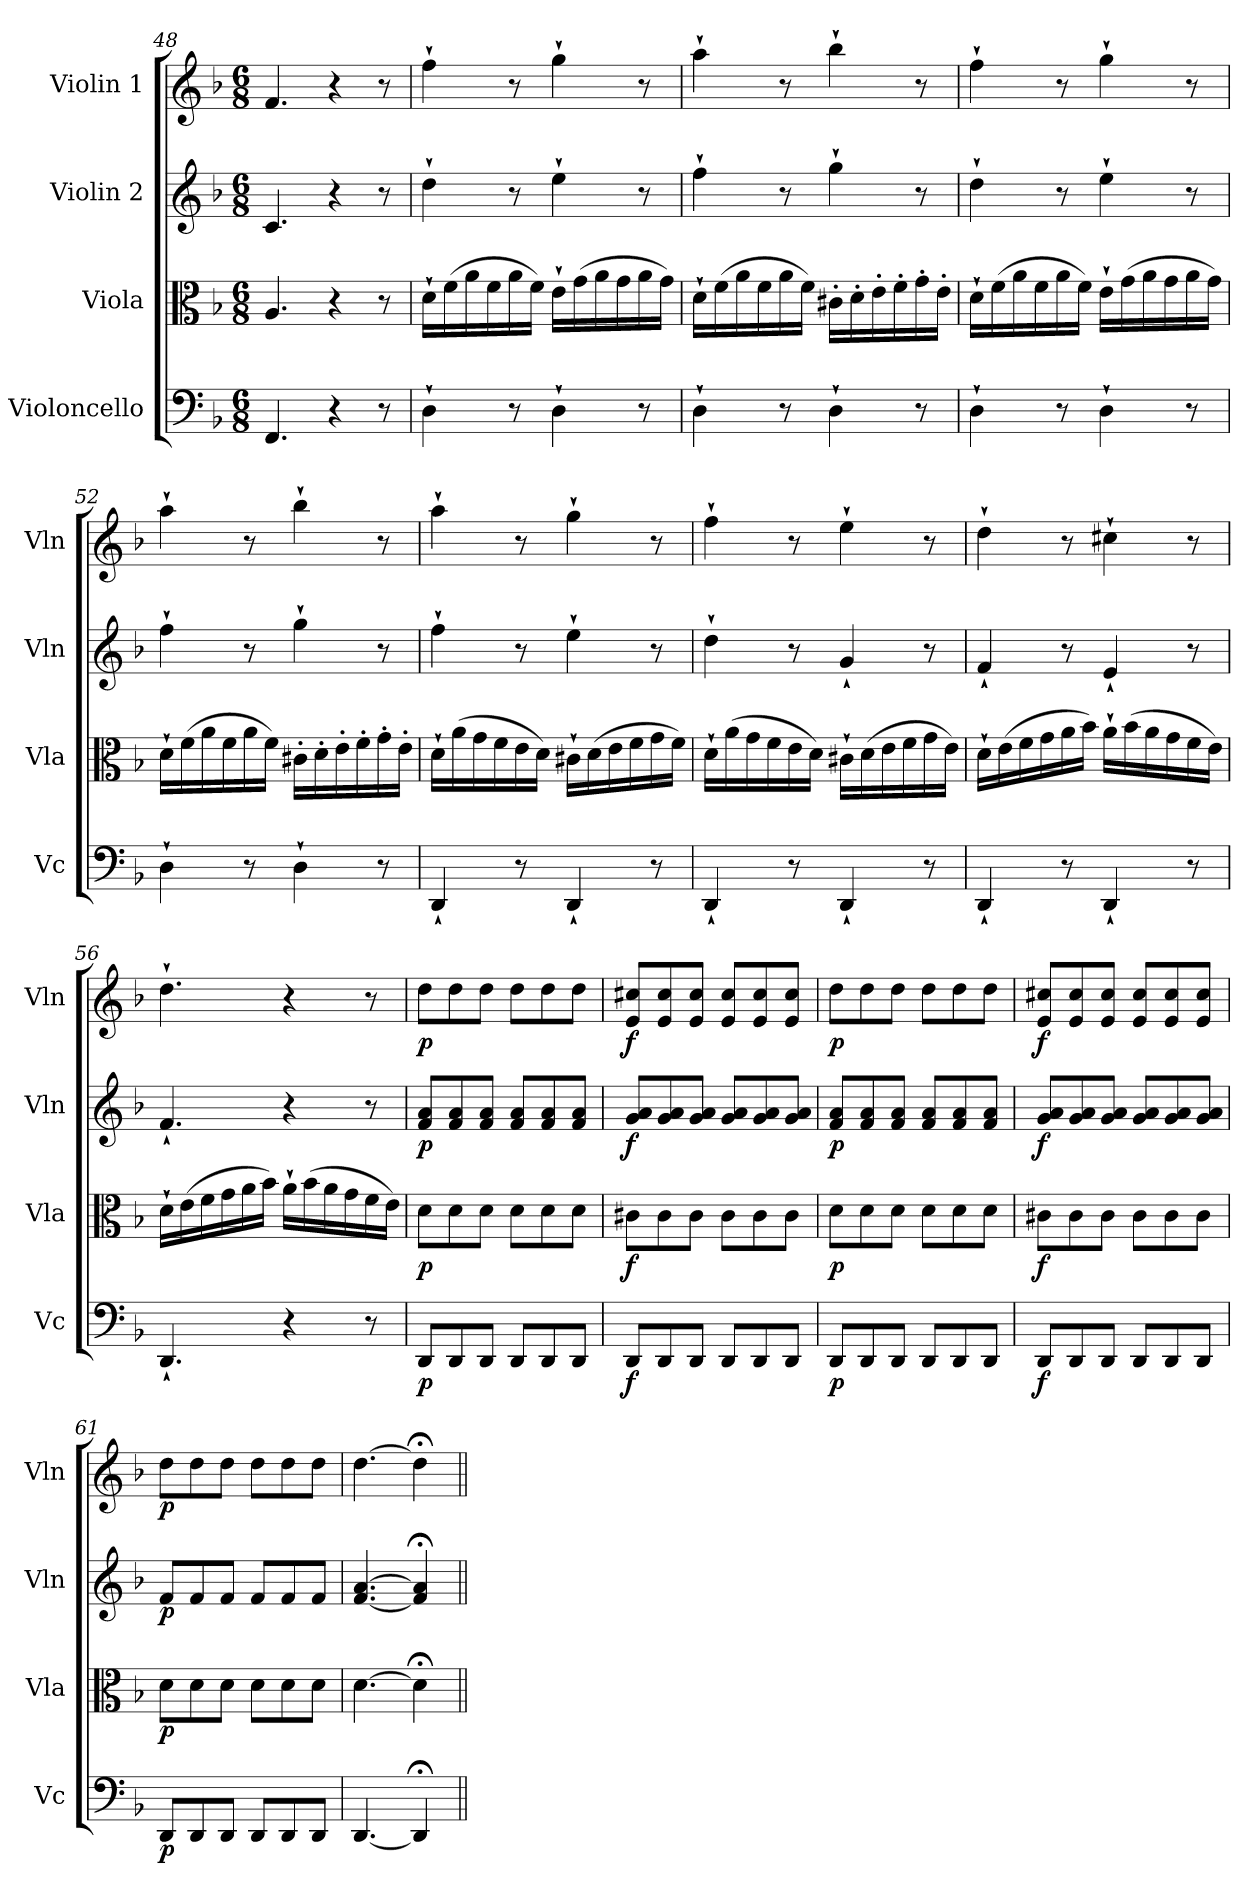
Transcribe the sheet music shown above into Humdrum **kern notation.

**kern	**dynam	**kern	**dynam	**kern	**dynam	**kern	**dynam
*part4	*part4	*part3	*part3	*part2	*part2	*part1	*part1
*staff4	*staff4	*staff3	*staff3	*staff2	*staff2	*staff1	*staff1
*I"Violoncello	*	*I"Viola	*	*I"Violin 2	*	*I"Violin 1	*
*I'Vc	*	*I'Vla	*	*I'Vln	*	*I'Vln	*
*clefF4	*	*clefC3	*	*clefG2	*	*clefG2	*
*k[b-]	*	*k[b-]	*	*k[b-]	*	*k[b-]	*
*M6/8	*	*M6/8	*	*M6/8	*	*M6/8	*
=48	=48	=48	=48	=48	=48	=48	=48
4.FF/	.	4.A/	.	4.c/	.	4.f/	.
4r	.	4r	.	4r	.	4r	.
8r	.	8r	.	8r	.	8r	.
!!LO:LB:g=z
=49	=49	=49	=49	=49	=49	=49	=49
4D`\	.	16d`\LL	.	4dd`\	.	4ff`\	.
.	.	(16f\	.	.	.	.	.
.	.	16a\	.	.	.	.	.
.	.	16f\	.	.	.	.	.
8r	.	16a\	.	8r	.	8r	.
.	.	16f\JJ)	.	.	.	.	.
4D`\	.	16e`\LL	.	4ee`\	.	4gg`\	.
.	.	(16g\	.	.	.	.	.
.	.	16a\	.	.	.	.	.
.	.	16g\	.	.	.	.	.
8r	.	16a\	.	8r	.	8r	.
.	.	16g\JJ)	.	.	.	.	.
=50	=50	=50	=50	=50	=50	=50	=50
4D`\	.	16d`\LL	.	4ff`\	.	4aa`\	.
.	.	(16f\	.	.	.	.	.
.	.	16a\	.	.	.	.	.
.	.	16f\	.	.	.	.	.
8r	.	16a\	.	8r	.	8r	.
.	.	16f\JJ)	.	.	.	.	.
4D`\	.	16c#X'\LL	.	4gg`\	.	4bb-`\	.
.	.	16d'\	.	.	.	.	.
.	.	16e'\	.	.	.	.	.
.	.	16f'\	.	.	.	.	.
8r	.	16g'\	.	8r	.	8r	.
.	.	16e'\JJ	.	.	.	.	.
=51	=51	=51	=51	=51	=51	=51	=51
4D`\	.	16d`\LL	.	4dd`\	.	4ff`\	.
.	.	(16f\	.	.	.	.	.
.	.	16a\	.	.	.	.	.
.	.	16f\	.	.	.	.	.
8r	.	16a\	.	8r	.	8r	.
.	.	16f\JJ)	.	.	.	.	.
4D`\	.	16e`\LL	.	4ee`\	.	4gg`\	.
.	.	(16g\	.	.	.	.	.
.	.	16a\	.	.	.	.	.
.	.	16g\	.	.	.	.	.
8r	.	16a\	.	8r	.	8r	.
.	.	16g\JJ)	.	.	.	.	.
!!LO:LB:g=z
=52	=52	=52	=52	=52	=52	=52	=52
4D`\	.	16d`\LL	.	4ff`\	.	4aa`\	.
.	.	(16f\	.	.	.	.	.
.	.	16a\	.	.	.	.	.
.	.	16f\	.	.	.	.	.
8r	.	16a\	.	8r	.	8r	.
.	.	16f\JJ)	.	.	.	.	.
4D`\	.	16c#X'\LL	.	4gg`\	.	4bb-`\	.
.	.	16d'\	.	.	.	.	.
.	.	16e'\	.	.	.	.	.
.	.	16f'\	.	.	.	.	.
8r	.	16g'\	.	8r	.	8r	.
.	.	16e'\JJ	.	.	.	.	.
=53	=53	=53	=53	=53	=53	=53	=53
4DD`/	.	16d`\LL	.	4ff`\	.	4aa`\	.
.	.	(16a\	.	.	.	.	.
.	.	16g\	.	.	.	.	.
.	.	16f\	.	.	.	.	.
8r	.	16e\	.	8r	.	8r	.
.	.	16d\JJ)	.	.	.	.	.
4DD`/	.	16c#X`\LL	.	4ee`\	.	4gg`\	.
.	.	(16d\	.	.	.	.	.
.	.	16e\	.	.	.	.	.
.	.	16f\	.	.	.	.	.
8r	.	16g\	.	8r	.	8r	.
.	.	16f\JJ)	.	.	.	.	.
=54	=54	=54	=54	=54	=54	=54	=54
4DD`/	.	16d`\LL	.	4dd`\	.	4ff`\	.
.	.	(16a\	.	.	.	.	.
.	.	16g\	.	.	.	.	.
.	.	16f\	.	.	.	.	.
8r	.	16e\	.	8r	.	8r	.
.	.	16d\JJ)	.	.	.	.	.
4DD`/	.	16c#X`\LL	.	4g`/	.	4ee`\	.
.	.	(>16d\	.	.	.	.	.
.	.	16e\	.	.	.	.	.
.	.	16f\	.	.	.	.	.
8r	.	16g\	.	8r	.	8r	.
.	.	16e\JJ)	.	.	.	.	.
!!LO:LB:g=z
=55	=55	=55	=55	=55	=55	=55	=55
4DD`/	.	16d`\LL	.	4f`/	.	4dd`\	.
.	.	(16e\	.	.	.	.	.
.	.	16f\	.	.	.	.	.
.	.	16g\	.	.	.	.	.
8r	.	16a\	.	8r	.	8r	.
.	.	16b-\JJ)	.	.	.	.	.
4DD`/	.	16a`\LL	.	4e`/	.	4cc#X`\	.
.	.	(16b-\	.	.	.	.	.
.	.	16a\	.	.	.	.	.
.	.	16g\	.	.	.	.	.
8r	.	16f\	.	8r	.	8r	.
.	.	16e\JJ)	.	.	.	.	.
=56	=56	=56	=56	=56	=56	=56	=56
4.DD`/	.	16d`\LL	.	4.f`/	.	4.dd`\	.
.	.	(16e\	.	.	.	.	.
.	.	16f\	.	.	.	.	.
.	.	16g\	.	.	.	.	.
.	.	16a\	.	.	.	.	.
.	.	16b-\JJ)	.	.	.	.	.
4r	.	16a`\LL	.	4r	.	4r	.
.	.	(16b-\	.	.	.	.	.
.	.	16a\	.	.	.	.	.
.	.	16g\	.	.	.	.	.
8r	.	16f\	.	8r	.	8r	.
.	.	16e\JJ)	.	.	.	.	.
=57	=57	=57	=57	=57	=57	=57	=57
!	!LO:DY:b	!	!LO:DY:b	!	!LO:DY:b	!	!LO:DY:b
8DD/L	p	8d\L	p	8f/ 8a/L	p	8dd\L	p
8DD/	.	8d\	.	8f/ 8a/	.	8dd\	.
8DD/J	.	8d\J	.	8f/ 8a/J	.	8dd\J	.
8DD/L	.	8d\L	.	8f/ 8a/L	.	8dd\L	.
8DD/	.	8d\	.	8f/ 8a/	.	8dd\	.
8DD/J	.	8d\J	.	8f/ 8a/J	.	8dd\J	.
=58	=58	=58	=58	=58	=58	=58	=58
!	!LO:DY:b	!	!LO:DY:b	!	!LO:DY:b	!	!LO:DY:b
8DD/L	f	8c#X\L	f	8g/ 8a/L	f	8e/ 8cc#X/L	f
8DD/	.	8c#\	.	8g/ 8a/	.	8e/ 8cc#/	.
8DD/J	.	8c#\J	.	8g/ 8a/J	.	8e/ 8cc#/J	.
8DD/L	.	8c#\L	.	8g/ 8a/L	.	8e/ 8cc#/L	.
8DD/	.	8c#\	.	8g/ 8a/	.	8e/ 8cc#/	.
8DD/J	.	8c#\J	.	8g/ 8a/J	.	8e/ 8cc#/J	.
!!LO:LB:g=z
=59	=59	=59	=59	=59	=59	=59	=59
!	!LO:DY:b	!	!LO:DY:b	!	!LO:DY:b	!	!LO:DY:b
8DD/L	p	8d\L	p	8f/ 8a/L	p	8dd\L	p
8DD/	.	8d\	.	8f/ 8a/	.	8dd\	.
8DD/J	.	8d\J	.	8f/ 8a/J	.	8dd\J	.
8DD/L	.	8d\L	.	8f/ 8a/L	.	8dd\L	.
8DD/	.	8d\	.	8f/ 8a/	.	8dd\	.
8DD/J	.	8d\J	.	8f/ 8a/J	.	8dd\J	.
=60	=60	=60	=60	=60	=60	=60	=60
!	!LO:DY:b	!	!LO:DY:b	!	!LO:DY:b	!	!LO:DY:b
8DD/L	f	8c#X\L	f	8g/ 8a/L	f	8e/ 8cc#X/L	f
8DD/	.	8c#\	.	8g/ 8a/	.	8e/ 8cc#/	.
8DD/J	.	8c#\J	.	8g/ 8a/J	.	8e/ 8cc#/J	.
8DD/L	.	8c#\L	.	8g/ 8a/L	.	8e/ 8cc#/L	.
8DD/	.	8c#\	.	8g/ 8a/	.	8e/ 8cc#/	.
8DD/J	.	8c#\J	.	8g/ 8a/J	.	8e/ 8cc#/J	.
=61	=61	=61	=61	=61	=61	=61	=61
!	!LO:DY:b	!	!LO:DY:b	!	!LO:DY:b	!	!LO:DY:b
8DD/L	p	8d\L	p	8f/L	p	8dd\L	p
8DD/	.	8d\	.	8f/	.	8dd\	.
8DD/J	.	8d\J	.	8f/J	.	8dd\J	.
8DD/L	.	8d\L	.	8f/L	.	8dd\L	.
8DD/	.	8d\	.	8f/	.	8dd\	.
8DD/J	.	8d\J	.	8f/J	.	8dd\J	.
=61X2	=61X2	=61X2	=61X2	=61X2	=61X2	=61X2	=61X2
[4.DD/	.	[4.d\	.	[4.f/ [4.a/	.	[4.dd\	.
4DD;</]	.	4d;<\]	.	4f/];< 4a/];<	.	4dd;<\]	.
=||	=||	=||	=||	=||	=||	=||	=||
*-	*-	*-	*-	*-	*-	*-	*-
